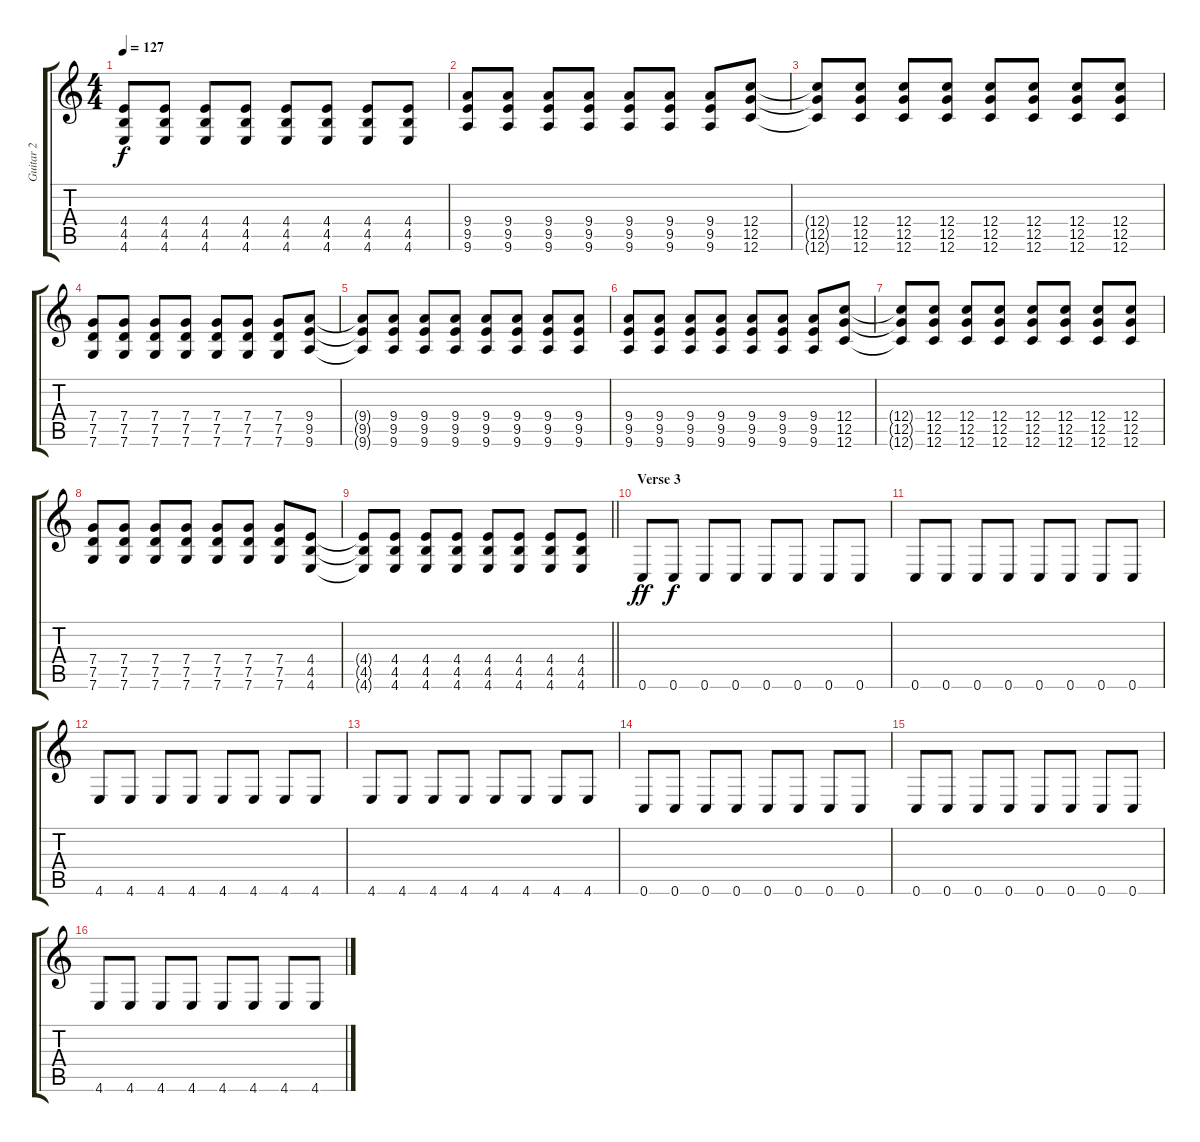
\track ("Guitar 2" "Guitar 2") {instrument overdrivenguitar}
\staff {score tabs}
\tuning (D4 A3 F3 C3 G2 C2) {hide}
\ts (4 4)
\tempo 127
\clef g2
\ks c
(4.4{t} 4.5{t} 4.6{t}).8{dy f} (4.4 4.5 4.6).8 (4.4 4.5 4.6).8 (4.4 4.5 4.6).8 (4.4 4.5 4.6).8 (4.4 4.5 4.6).8 (4.4 4.5 4.6).8 (4.4 4.5 4.6).8 |
(9.4 9.5 9.6).8 (9.4 9.5 9.6).8 (9.4 9.5 9.6).8 (9.4 9.5 9.6).8 (9.4 9.5 9.6).8 (9.4 9.5 9.6).8 (9.4 9.5 9.6).8 (12.4 12.5 12.6).8 |
(12.4{t} 12.5{t} 12.6{t}).8 (12.4 12.5 12.6).8 (12.4 12.5 12.6).8 (12.4 12.5 12.6).8 (12.4 12.5 12.6).8 (12.4 12.5 12.6).8 (12.4 12.5 12.6).8 (12.4 12.5 12.6).8 |
(7.4 7.5 7.6).8 (7.4 7.5 7.6).8 (7.4 7.5 7.6).8 (7.4 7.5 7.6).8 (7.4 7.5 7.6).8 (7.4 7.5 7.6).8 (7.4 7.5 7.6).8 (9.4 9.5 9.6).8 |
(9.4{t} 9.5{t} 9.6{t}).8 (9.4 9.5 9.6).8 (9.4 9.5 9.6).8 (9.4 9.5 9.6).8 (9.4 9.5 9.6).8 (9.4 9.5 9.6).8 (9.4 9.5 9.6).8 (9.4 9.5 9.6).8 |
(9.4 9.5 9.6).8 (9.4 9.5 9.6).8 (9.4 9.5 9.6).8 (9.4 9.5 9.6).8 (9.4 9.5 9.6).8 (9.4 9.5 9.6).8 (9.4 9.5 9.6).8 (12.4 12.5 12.6).8 |
(12.4{t} 12.5{t} 12.6{t}).8 (12.4 12.5 12.6).8 (12.4 12.5 12.6).8 (12.4 12.5 12.6).8 (12.4 12.5 12.6).8 (12.4 12.5 12.6).8 (12.4 12.5 12.6).8 (12.4 12.5 12.6).8 |
(7.4 7.5 7.6).8 (7.4 7.5 7.6).8 (7.4 7.5 7.6).8 (7.4 7.5 7.6).8 (7.4 7.5 7.6).8 (7.4 7.5 7.6).8 (7.4 7.5 7.6).8 (4.4 4.5 4.6).8 |
\barLineRight lightlight
(4.4{t} 4.5{t} 4.6{t}).8 (4.4 4.5 4.6).8 (4.4 4.5 4.6).8 (4.4 4.5 4.6).8 (4.4 4.5 4.6).8 (4.4 4.5 4.6).8 (4.4 4.5 4.6).8 (4.4 4.5 4.6).8 |
\section ("" "Verse 3")
0.6.8{dy ff} 0.6.8{dy f} 0.6.8 0.6.8 0.6.8 0.6.8 0.6.8 0.6.8 |
0.6.8 0.6.8 0.6.8 0.6.8 0.6.8 0.6.8 0.6.8 0.6.8 |
4.6.8 4.6.8 4.6.8 4.6.8 4.6.8 4.6.8 4.6.8 4.6.8 |
4.6.8 4.6.8 4.6.8 4.6.8 4.6.8 4.6.8 4.6.8 4.6.8 |
0.6.8 0.6.8 0.6.8 0.6.8 0.6.8 0.6.8 0.6.8 0.6.8 |
0.6.8 0.6.8 0.6.8 0.6.8 0.6.8 0.6.8 0.6.8 0.6.8 |
4.6.8 4.6.8 4.6.8 4.6.8 4.6.8 4.6.8 4.6.8 4.6.8
